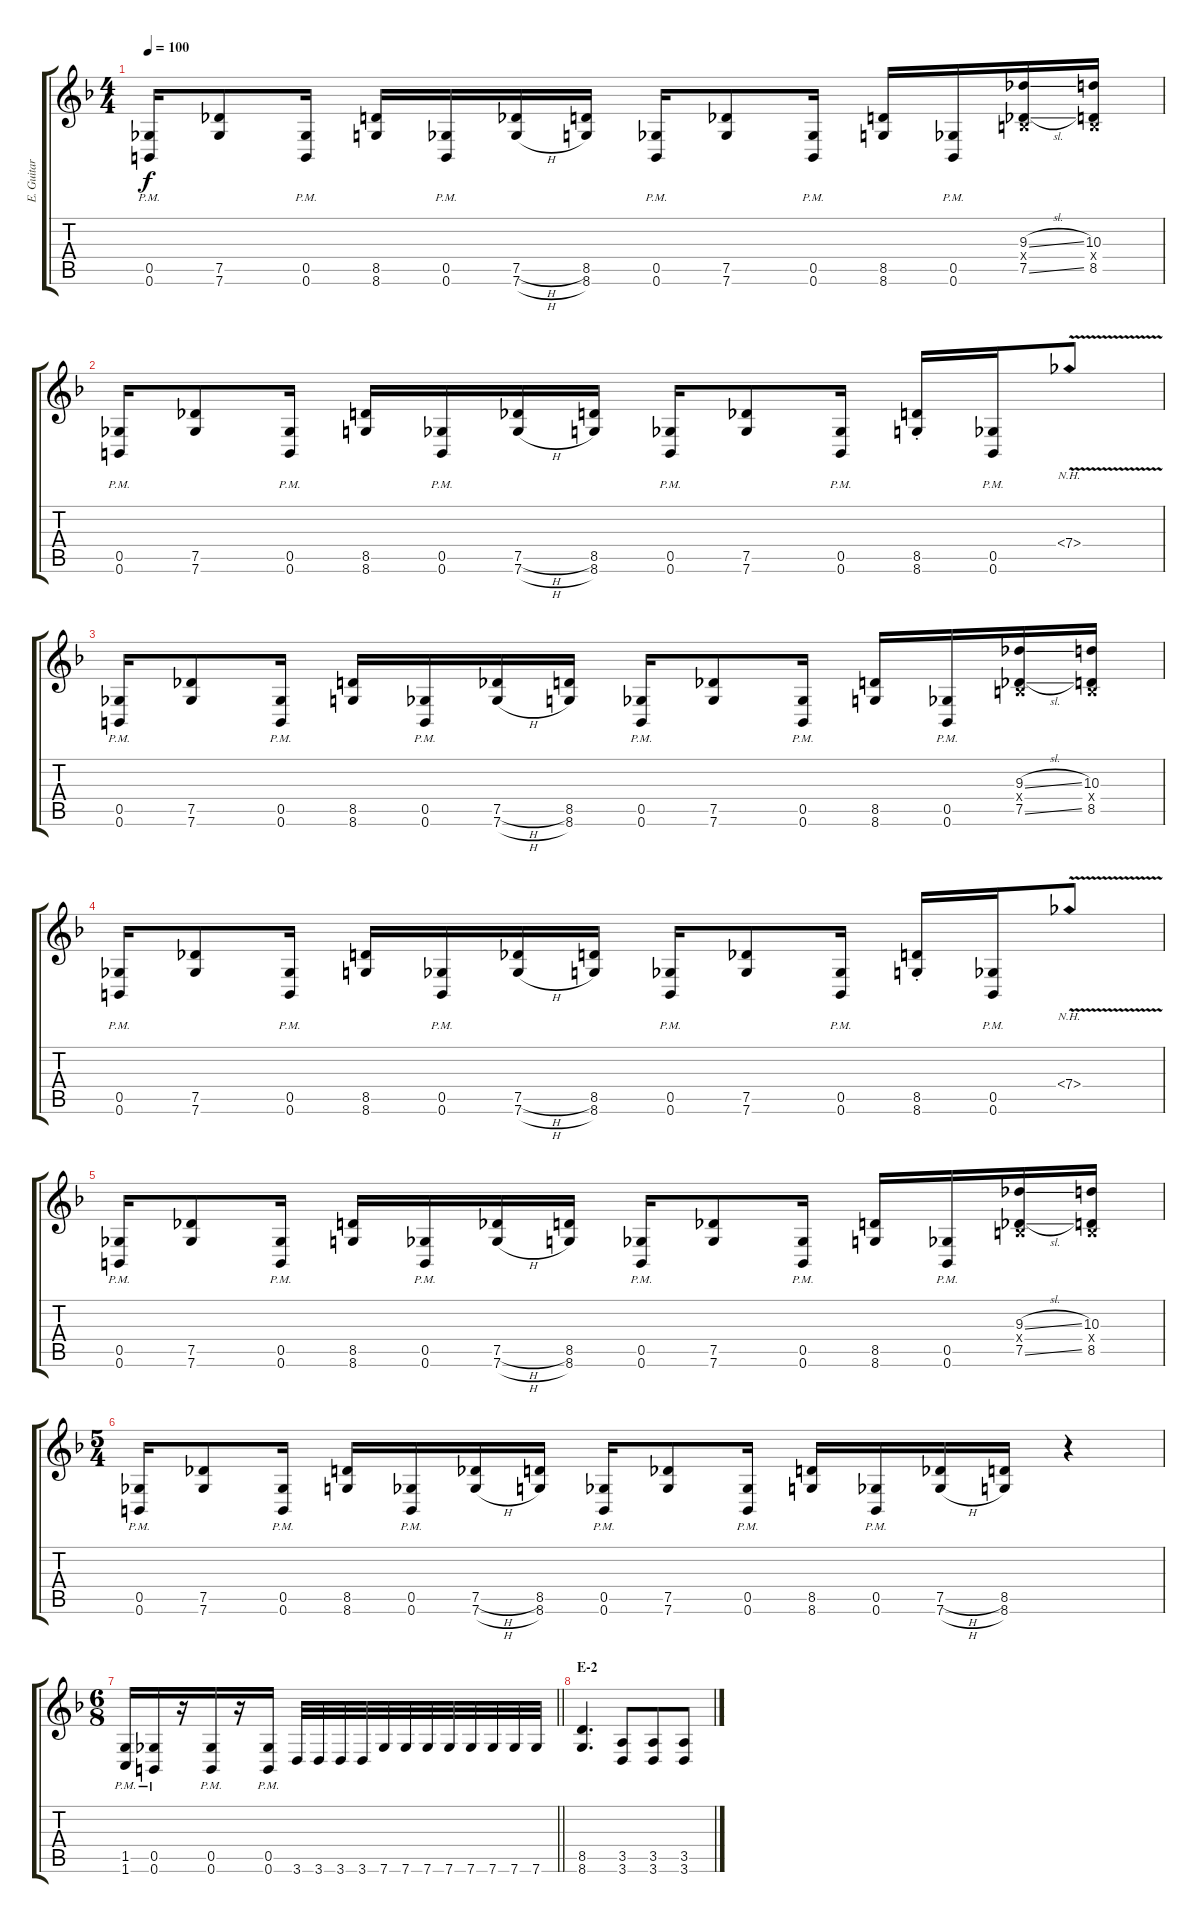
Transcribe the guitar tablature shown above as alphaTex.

\track ("E. Guitar I" "E. Guitar ") {instrument overdrivenguitar}
\staff {score tabs}
\tuning (Db4 Ab3 E3 B2 Gb2 B1) {hide}
\ts (4 4)
\tempo 100
\clef g2
\ks f
(0.5{pm} 0.6{pm}).16{dy f} (7.5 7.6).8 (0.5{pm} 0.6{pm}).16 (8.5 8.6).16 (0.5{pm} 0.6{pm}).16 (7.5{h} 7.6{h}).16 (8.5 8.6).16 (0.5{pm} 0.6{pm}).16 (7.5 7.6).8 (0.5{pm} 0.6{pm}).16 (8.5 8.6).16 (0.5{pm} 0.6{pm}).16 (9.3{sl} 0.4{x} 7.5{sl}).16 (10.3 0.4{x} 8.5).16 |
(0.5{pm} 0.6{pm}).16 (7.5 7.6).8 (0.5{pm} 0.6{pm}).16 (8.5 8.6).16 (0.5{pm} 0.6{pm}).16 (7.5{h} 7.6{h}).16 (8.5 8.6).16 (0.5{pm} 0.6{pm}).16 (7.5 7.6).8 (0.5{pm} 0.6{pm}).16 (8.5{st} 8.6{st}).16 (0.5{pm} 0.6{pm}).16 7.4{nh v}.8 |
(0.5{pm} 0.6{pm}).16 (7.5 7.6).8 (0.5{pm} 0.6{pm}).16 (8.5 8.6).16 (0.5{pm} 0.6{pm}).16 (7.5{h} 7.6{h}).16 (8.5 8.6).16 (0.5{pm} 0.6{pm}).16 (7.5 7.6).8 (0.5{pm} 0.6{pm}).16 (8.5 8.6).16 (0.5{pm} 0.6{pm}).16 (9.3{sl} 0.4{x} 7.5{sl}).16 (10.3 0.4{x} 8.5).16 |
(0.5{pm} 0.6{pm}).16 (7.5 7.6).8 (0.5{pm} 0.6{pm}).16 (8.5 8.6).16 (0.5{pm} 0.6{pm}).16 (7.5{h} 7.6{h}).16 (8.5 8.6).16 (0.5{pm} 0.6{pm}).16 (7.5 7.6).8 (0.5{pm} 0.6{pm}).16 (8.5{st} 8.6{st}).16 (0.5{pm} 0.6{pm}).16 7.4{nh v}.8 |
(0.5{pm} 0.6{pm}).16 (7.5 7.6).8 (0.5{pm} 0.6{pm}).16 (8.5 8.6).16 (0.5{pm} 0.6{pm}).16 (7.5{h} 7.6{h}).16 (8.5 8.6).16 (0.5{pm} 0.6{pm}).16 (7.5 7.6).8 (0.5{pm} 0.6{pm}).16 (8.5 8.6).16 (0.5{pm} 0.6{pm}).16 (9.3{sl} 0.4{x} 7.5{sl}).16 (10.3 0.4{x} 8.5).16 |
\ts (5 4)
(0.5{pm} 0.6{pm}).16 (7.5 7.6).8 (0.5{pm} 0.6{pm}).16 (8.5 8.6).16 (0.5{pm} 0.6{pm}).16 (7.5{h} 7.6{h}).16 (8.5 8.6).16 (0.5{pm} 0.6{pm}).16 (7.5 7.6).8 (0.5{pm} 0.6{pm}).16 (8.5 8.6).16 (0.5{pm} 0.6{pm}).16 (7.5{h} 7.6{h}).16 (8.5 8.6).16 r.4 |
\ts (6 8)
\barLineRight lightlight
(1.5{pm} 1.6{pm}).16 (0.5{pm} 0.6{pm}).16 r.16 (0.5{pm} 0.6{pm}).16 r.16 (0.5{pm} 0.6{pm}).16 3.6.32 3.6.32 3.6.32 3.6.32 7.6.32 7.6.32 7.6.32 7.6.32 7.6.32 7.6.32 7.6.32 7.6.32 |
\section ("" "E-2")
(8.5 8.6).4{d} (3.5 3.6).8 (3.5 3.6).8 (3.5 3.6).8
